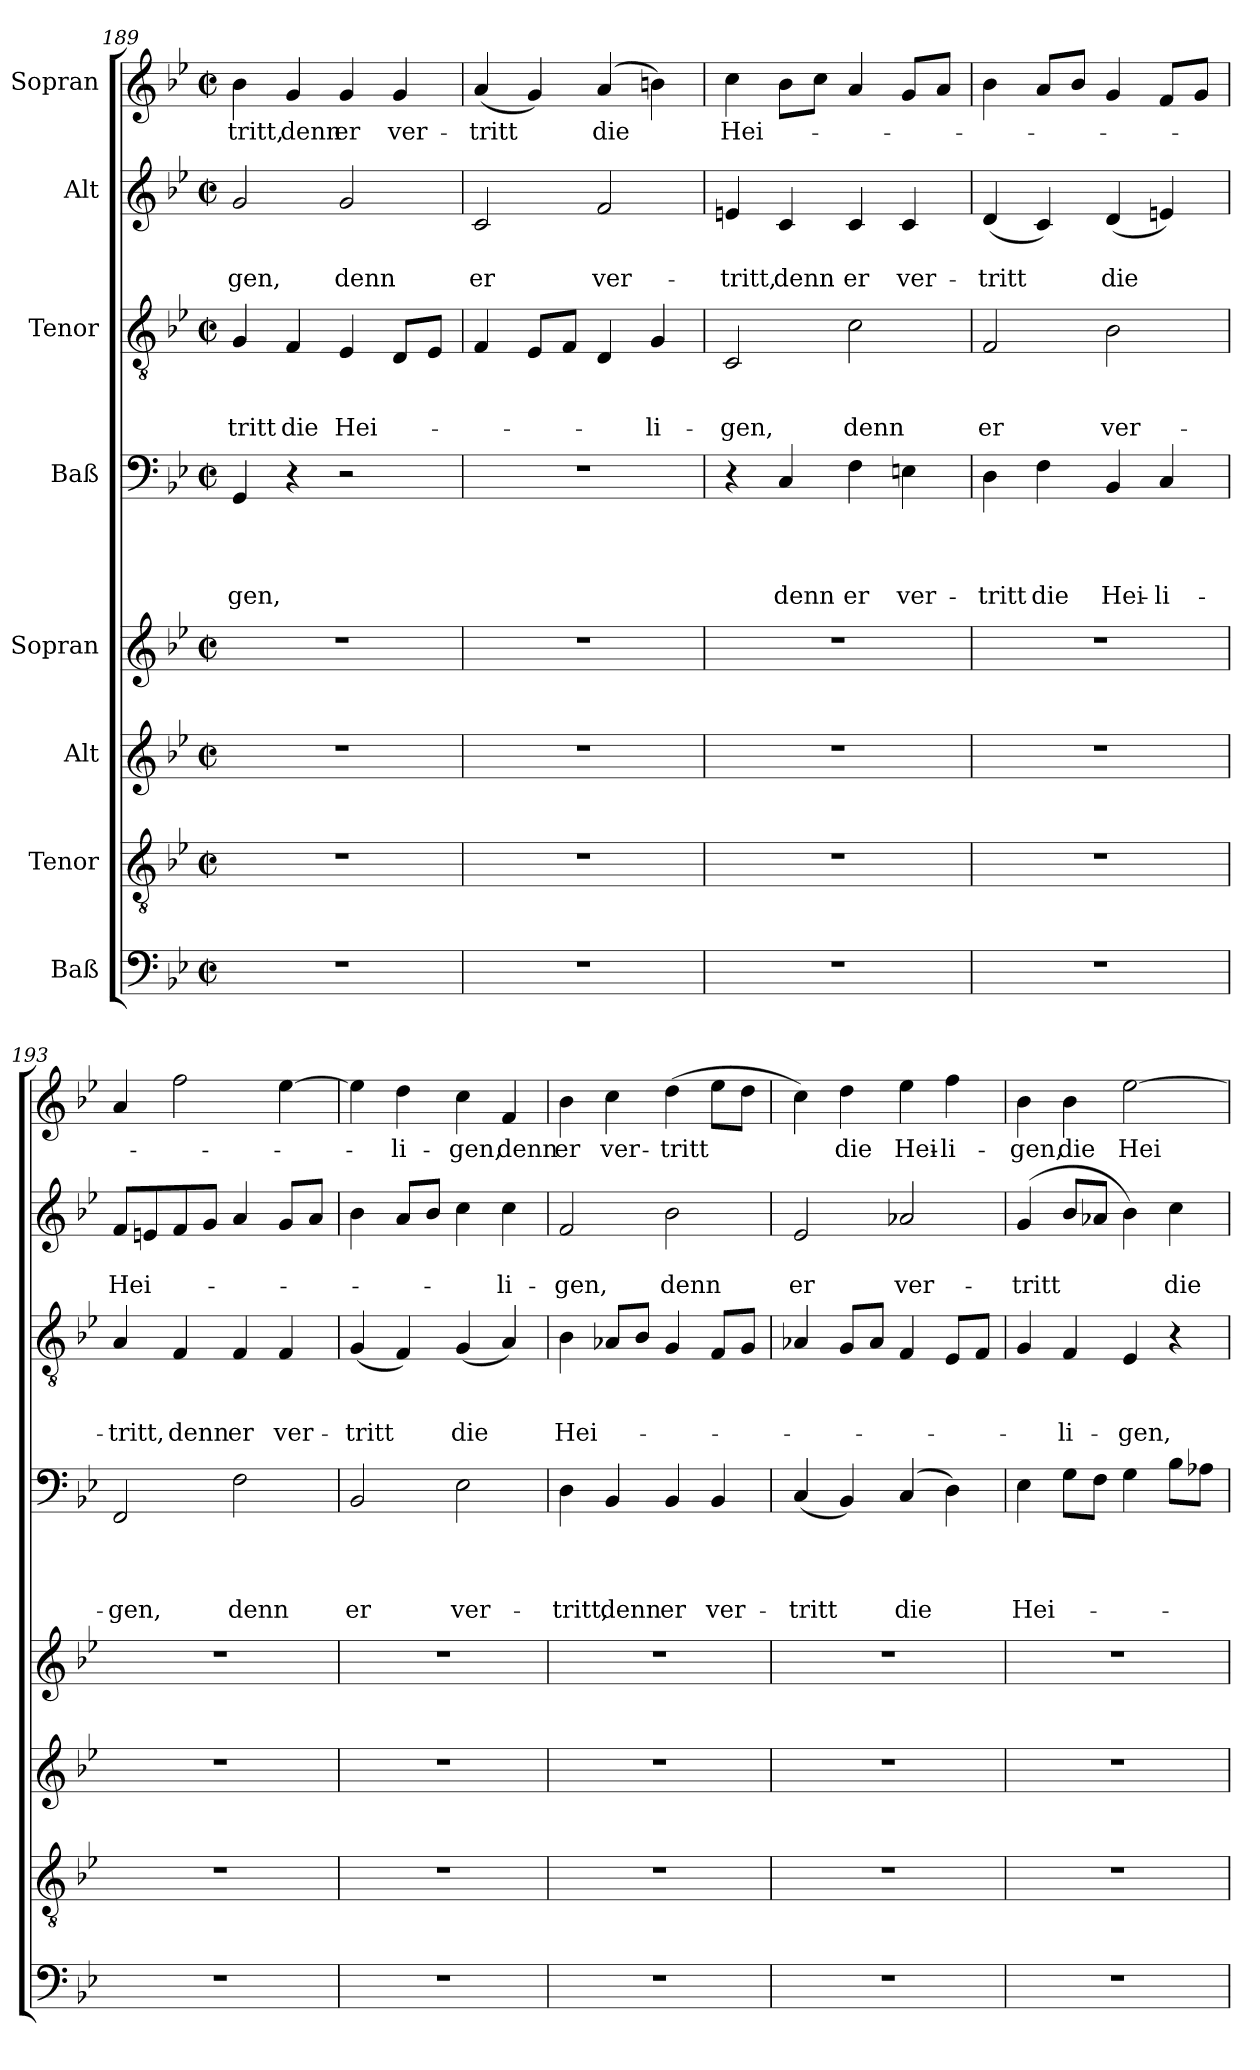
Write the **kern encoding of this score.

**kern	**kern	**kern	**kern	**kern	**text	**text	**text	**text	**kern	**text	**text	**text	**kern	**text	**text	**kern	**text
*part8	*part7	*part6	*part5	*part4	*part4	*part4	*part4	*part4	*part3	*part3	*part3	*part3	*part2	*part2	*part2	*part1	*part1
*staff8	*staff7	*staff6	*staff5	*staff4	*staff4	*staff4	*staff4	*staff4	*staff3	*staff3	*staff3	*staff3	*staff2	*staff2	*staff2	*staff1	*staff1
*I"Baß	*I"Tenor	*I"Alt	*I"Sopran	*I"Baß	*	*	*	*	*I"Tenor	*	*	*	*I"Alt	*	*	*I"Sopran	*
*clefF4	*clefGv2	*clefG2	*clefG2	*clefF4	*	*	*	*	*clefGv2	*	*	*	*clefG2	*	*	*clefG2	*
*k[b-e-]	*k[b-e-]	*k[b-e-]	*k[b-e-]	*k[b-e-]	*	*	*	*	*k[b-e-]	*	*	*	*k[b-e-]	*	*	*k[b-e-]	*
*B-:	*B-:	*B-:	*B-:	*B-:	*	*	*	*	*B-:	*	*	*	*B-:	*	*	*B-:	*
*M2/2	*M2/2	*M2/2	*M2/2	*M2/2	*	*	*	*	*M2/2	*	*	*	*M2/2	*	*	*M2/2	*
*met(c|)	*met(c|)	*met(c|)	*met(c|)	*met(c|)	*	*	*	*	*met(c|)	*	*	*	*met(c|)	*	*	*met(c|)	*
=189	=189	=189	=189	=189	=189	=189	=189	=189	=189	=189	=189	=189	=189	=189	=189	=189	=189
1r	1r	1r	1r	4GG!/	.	.	.	-gen,	4G!/	.	.	-tritt	2g!/	.	-gen,	4b-!\	-tritt,
.	.	.	.	4r	.	.	.	.	4F!/	.	.	die	.	.	.	4g!/	denn
.	.	.	.	2r	.	.	.	.	4E-!/	.	.	Hei-	2g!/	.	denn	4g!/	er
.	.	.	.	.	.	.	.	.	8D!/L	.	.	.	.	.	.	4g!/	ver-
.	.	.	.	.	.	.	.	.	8E-!/J	.	.	.	.	.	.	.	.
=190	=190	=190	=190	=190	=190	=190	=190	=190	=190	=190	=190	=190	=190	=190	=190	=190	=190
1r	1r	1r	1r	1r	.	.	.	.	4F!/	.	.	.	2c!/	.	er	(4a!/	-tritt
.	.	.	.	.	.	.	.	.	8E-!/L	.	.	.	.	.	.	4g!/)	.
.	.	.	.	.	.	.	.	.	8F!/J	.	.	.	.	.	.	.	.
.	.	.	.	.	.	.	.	.	4D!/	.	.	.	2f!/	.	ver-	(4a!/	die
.	.	.	.	.	.	.	.	.	4G!/	.	.	-li-	.	.	.	4bn!\)	.
!!LO:LB:g=z
=191	=191	=191	=191	=191	=191	=191	=191	=191	=191	=191	=191	=191	=191	=191	=191	=191	=191
1r	1r	1r	1r	4r	.	.	.	.	2C!/	.	.	-gen,	4en!/	.	-tritt,	4cc!\	Hei-
.	.	.	.	4C!/	.	.	.	denn	.	.	.	.	4c!/	.	denn	8b-!\L	.
.	.	.	.	.	.	.	.	.	.	.	.	.	.	.	.	8cc!\J	.
.	.	.	.	4F!\	.	.	.	er	2c!\	.	.	denn	4c!/	.	er	4a!/	.
.	.	.	.	4En!\	.	.	.	ver-	.	.	.	.	4c!/	.	ver-	8g!/L	.
.	.	.	.	.	.	.	.	.	.	.	.	.	.	.	.	8a!/J	.
=192	=192	=192	=192	=192	=192	=192	=192	=192	=192	=192	=192	=192	=192	=192	=192	=192	=192
1r	1r	1r	1r	4D!\	.	.	.	-tritt	2F!/	.	.	er	(4d!/	.	-tritt	4b-!\	.
.	.	.	.	4F!\	.	.	.	die	.	.	.	.	4c!/)	.	.	8a!/L	.
.	.	.	.	.	.	.	.	.	.	.	.	.	.	.	.	8b-!/J	.
.	.	.	.	4BB-!/	.	.	.	Hei-	2B-!\	.	.	ver-	(4d!/	.	die	4g!/	.
.	.	.	.	4C!/	.	.	.	-li-	.	.	.	.	4en!/)	.	.	8f!/L	.
.	.	.	.	.	.	.	.	.	.	.	.	.	.	.	.	8g!/J	.
=193	=193	=193	=193	=193	=193	=193	=193	=193	=193	=193	=193	=193	=193	=193	=193	=193	=193
1r	1r	1r	1r	2FF!/	.	.	.	-gen,	4A!/	.	.	-tritt,	8f!/L	.	Hei-	4a!/	.
.	.	.	.	.	.	.	.	.	.	.	.	.	8en!/	.	.	.	.
.	.	.	.	.	.	.	.	.	4F!/	.	.	denn	8f!/	.	.	2ff!\	.
.	.	.	.	.	.	.	.	.	.	.	.	.	8g!/J	.	.	.	.
.	.	.	.	2F!\	.	.	.	denn	4F!/	.	.	er	4a!/	.	.	.	.
.	.	.	.	.	.	.	.	.	4F!/	.	.	ver-	8g!/L	.	.	[4ee-!\	.
.	.	.	.	.	.	.	.	.	.	.	.	.	8a!/J	.	.	.	.
=194	=194	=194	=194	=194	=194	=194	=194	=194	=194	=194	=194	=194	=194	=194	=194	=194	=194
1r	1r	1r	1r	2BB-!/	.	.	.	er	(4G!/	.	.	-tritt	4b-!\	.	.	4ee-!\]	.
.	.	.	.	.	.	.	.	.	4F!/)	.	.	.	8a!/L	.	.	4dd!\	-li-
.	.	.	.	.	.	.	.	.	.	.	.	.	8b-!/J	.	.	.	.
.	.	.	.	2E-!\	.	.	.	ver-	(4G!/	.	.	die	4cc!\	.	.	4cc!\	-gen,
.	.	.	.	.	.	.	.	.	4A!/)	.	.	.	4cc!\	.	-li-	4f!/	denn
=195	=195	=195	=195	=195	=195	=195	=195	=195	=195	=195	=195	=195	=195	=195	=195	=195	=195
1r	1r	1r	1r	4D!\	.	.	.	-tritt,	4B-!\	.	.	Hei-	2f!/	.	-gen,	4b-!\	er
.	.	.	.	4BB-!/	.	.	.	denn	8A-X!/L	.	.	.	.	.	.	4cc!\	ver-
.	.	.	.	.	.	.	.	.	8B-!/J	.	.	.	.	.	.	.	.
.	.	.	.	4BB-!/	.	.	.	er	4G!/	.	.	.	2b-!\	.	denn	(4dd!\	-tritt
.	.	.	.	4BB-!/	.	.	.	ver-	8F!/L	.	.	.	.	.	.	8ee-!\L	.
.	.	.	.	.	.	.	.	.	8G!/J	.	.	.	.	.	.	8dd!\J	.
!!LO:PB:g=z
=196	=196	=196	=196	=196	=196	=196	=196	=196	=196	=196	=196	=196	=196	=196	=196	=196	=196
1r	1r	1r	1r	(4C!/	.	.	.	-tritt	4A-X!/	.	.	.	2e-!/	.	er	4cc!\)	.
.	.	.	.	4BB-!/)	.	.	.	.	8G!/L	.	.	.	.	.	.	4dd!\	die
.	.	.	.	.	.	.	.	.	8A-!/J	.	.	.	.	.	.	.	.
.	.	.	.	(4C!/	.	.	.	die	4F!/	.	.	.	2a-X!/	.	ver-	4ee-!\	Hei-
.	.	.	.	4D!\)	.	.	.	.	8E-!/L	.	.	.	.	.	.	4ff!\	-li-
.	.	.	.	.	.	.	.	.	8F!/J	.	.	.	.	.	.	.	.
=197	=197	=197	=197	=197	=197	=197	=197	=197	=197	=197	=197	=197	=197	=197	=197	=197	=197
1r	1r	1r	1r	4E-!\	.	.	.	Hei-	4G!/	.	.	.	(4g!/	.	-tritt	4b-!\	-gen,
.	.	.	.	8G!\L	.	.	.	.	4F!/	.	.	-li-	8b-!/L	.	.	4b-!\	die
.	.	.	.	8F!\J	.	.	.	.	.	.	.	.	8a-X!/J	.	.	.	.
.	.	.	.	4G!\	.	.	.	.	4E-!/	.	.	-gen,	4b-!\)	.	.	[2ee-!\	Hei-
.	.	.	.	8B-!\L	.	.	.	.	4r	.	.	.	4cc!\	.	die	.	.
.	.	.	.	8A-X!\J	.	.	.	.	.	.	.	.	.	.	.	.	.
=	=	=	=	=	=	=	=	=	=	=	=	=	=	=	=	=	=
*-	*-	*-	*-	*-	*-	*-	*-	*-	*-	*-	*-	*-	*-	*-	*-	*-	*-
